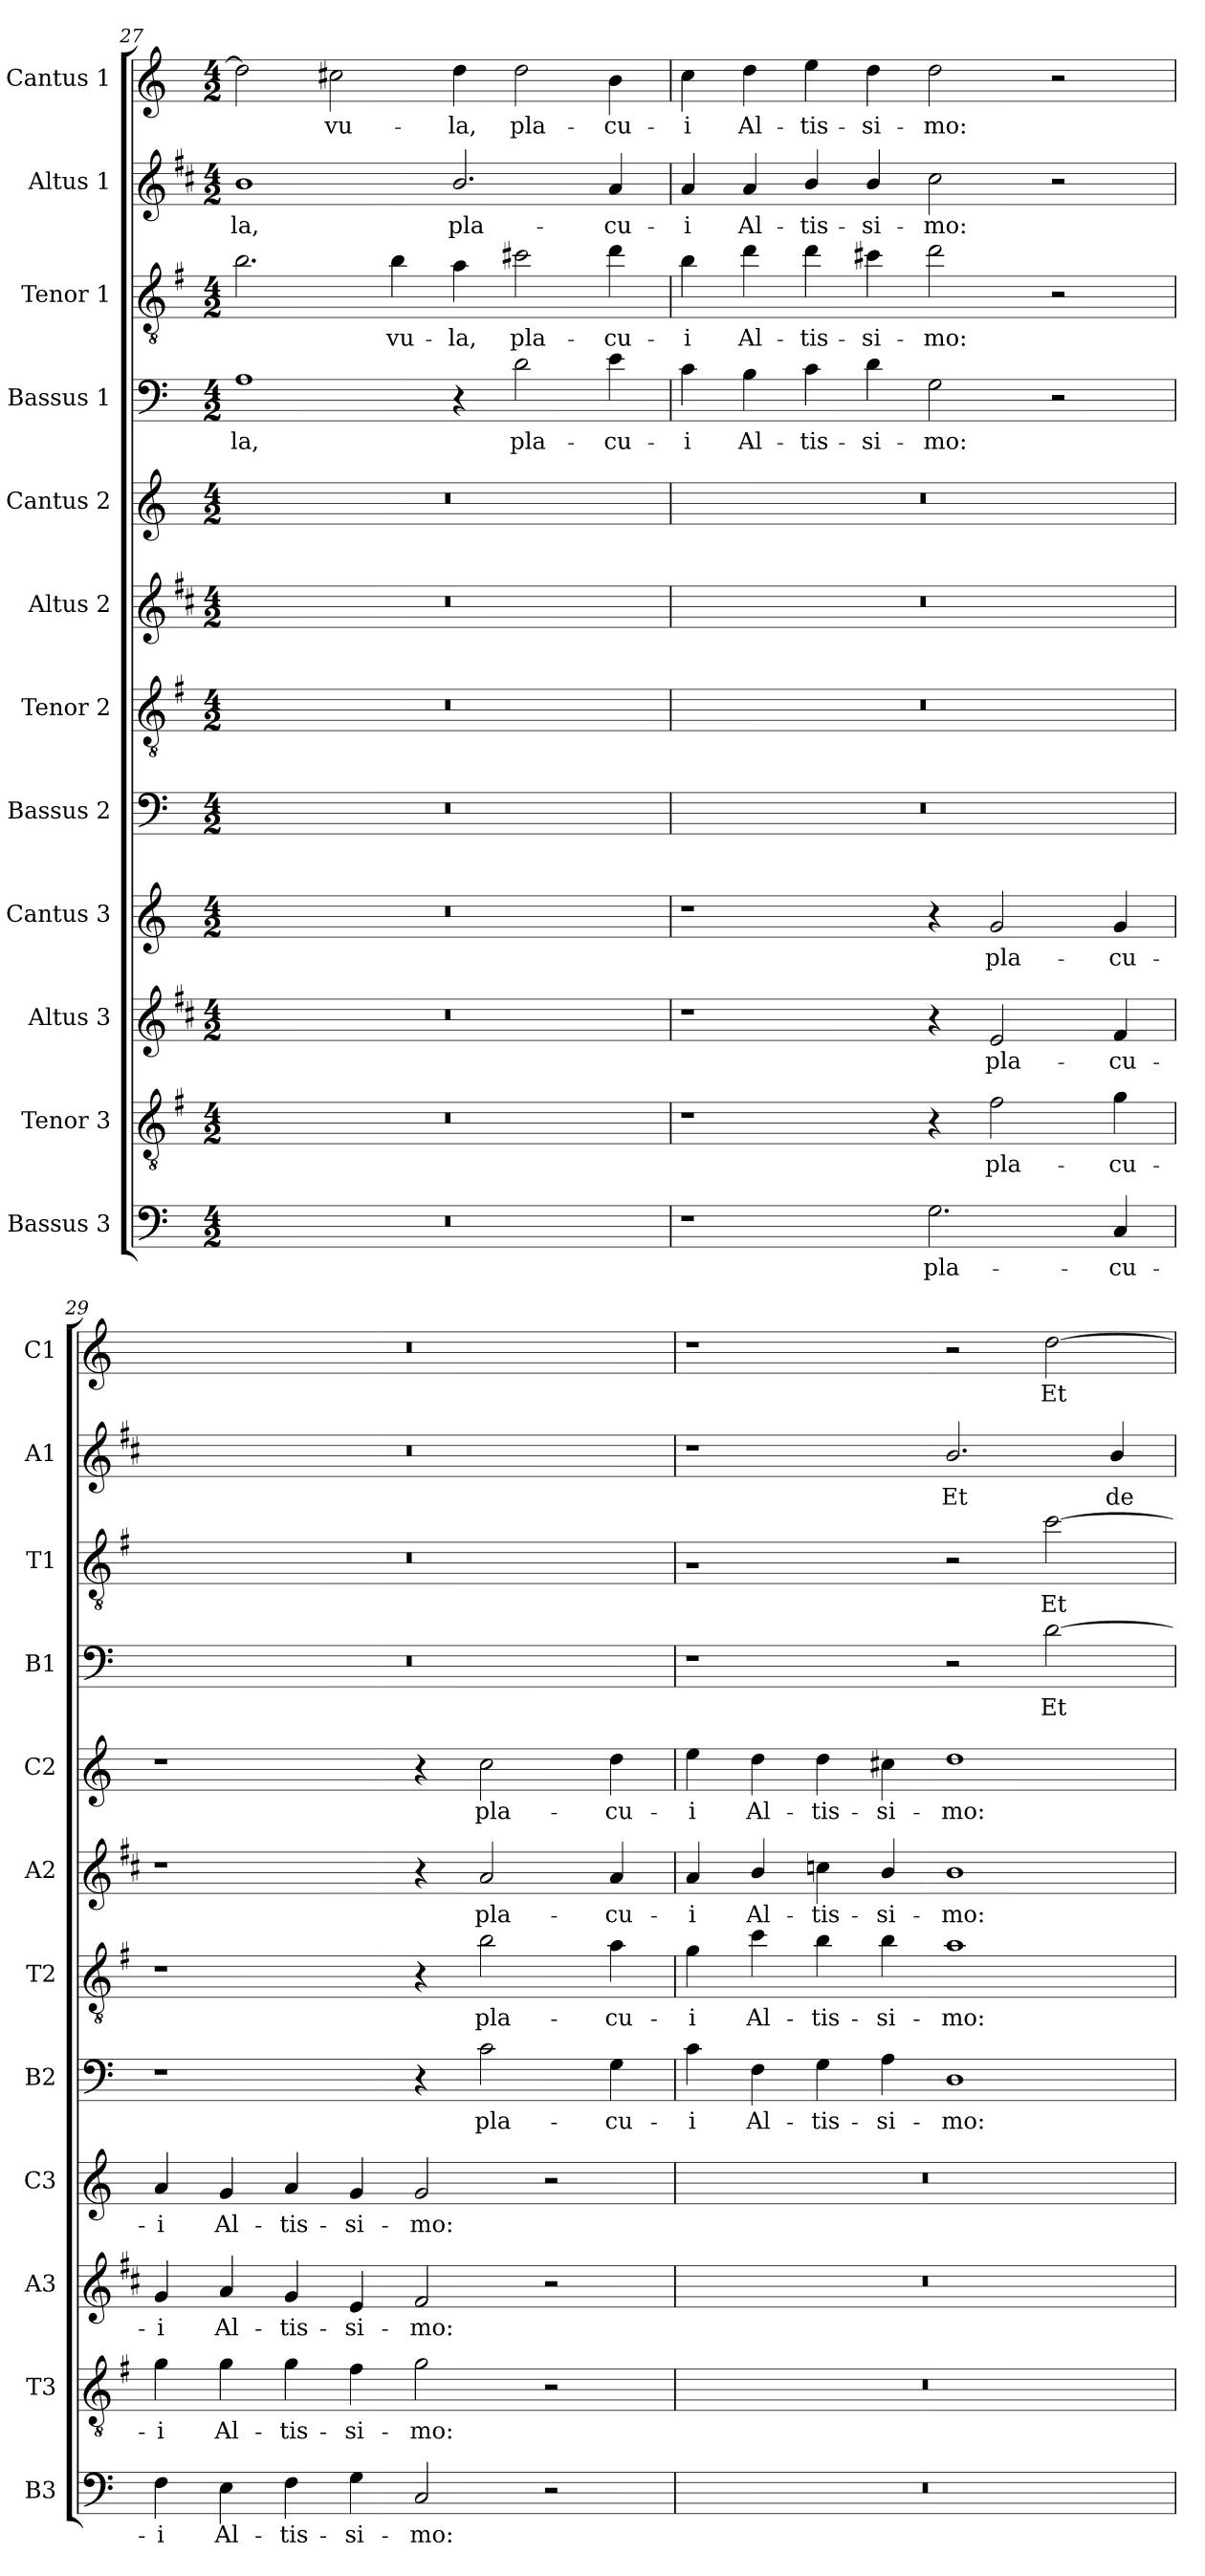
**kern	**text	**kern	**text	**kern	**text	**kern	**text	**kern	**text	**kern	**text	**kern	**text	**kern	**text	**kern	**text	**kern	**text	**kern	**text	**kern	**text
*part12	*part12	*part11	*part11	*part10	*part10	*part9	*part9	*part8	*part8	*part7	*part7	*part6	*part6	*part5	*part5	*part4	*part4	*part3	*part3	*part2	*part2	*part1	*part1
*staff12	*staff12	*staff11	*staff11	*staff10	*staff10	*staff9	*staff9	*staff8	*staff8	*staff7	*staff7	*staff6	*staff6	*staff5	*staff5	*staff4	*staff4	*staff3	*staff3	*staff2	*staff2	*staff1	*staff1
*I"Bassus 3	*	*I"Tenor 3	*	*I"Altus 3	*	*I"Cantus 3	*	*I"Bassus 2	*	*I"Tenor 2	*	*I"Altus 2	*	*I"Cantus 2	*	*I"Bassus 1	*	*I"Tenor 1	*	*I"Altus 1	*	*I"Cantus 1	*
*I'B3	*	*I'T3	*	*I'A3	*	*I'C3	*	*I'B2	*	*I'T2	*	*I'A2	*	*I'C2	*	*I'B1	*	*I'T1	*	*I'A1	*	*I'C1	*
!!LO:PB:g=z
*clefF4	*	*clefGv2	*	*clefG2	*	*clefG2	*	*clefF4	*	*clefGv2	*	*clefG2	*	*clefG2	*	*clefF4	*	*clefGv2	*	*clefG2	*	*clefG2	*
*	*	*ITrd4c7	*	*ITrd1c2	*	*	*	*	*	*ITrd4c7	*	*ITrd1c2	*	*	*	*	*	*ITrd4c7	*	*ITrd1c2	*	*	*
*k[]	*	*k[]	*	*k[]	*	*k[]	*	*k[]	*	*k[]	*	*k[]	*	*k[]	*	*k[]	*	*k[]	*	*k[]	*	*k[]	*
*C:	*	*C:	*	*C:	*	*C:	*	*C:	*	*C:	*	*C:	*	*C:	*	*C:	*	*C:	*	*C:	*	*C:	*
*M4/2	*	*M4/2	*	*M4/2	*	*M4/2	*	*M4/2	*	*M4/2	*	*M4/2	*	*M4/2	*	*M4/2	*	*M4/2	*	*M4/2	*	*M4/2	*
=27	=27	=27	=27	=27	=27	=27	=27	=27	=27	=27	=27	=27	=27	=27	=27	=27	=27	=27	=27	=27	=27	=27	=27
!	!	!	!	!	!	!	!	!	!	!	!	!	!	!	!	!	!LO:LY:b	!	!	!	!LO:LY:b	!	!
0r	.	0r	.	0r	.	0r	.	0r	.	0r	.	0r	.	0r	.	1A	-la,	2.e\	.	1a	-la,	2dd\]	.
!	!	!	!	!	!	!	!	!	!	!	!	!	!	!	!	!	!	!	!	!	!	!	!LO:LY:b
.	.	.	.	.	.	.	.	.	.	.	.	.	.	.	.	.	.	.	.	.	.	2cc#X\	-vu-
!	!	!	!	!	!	!	!	!	!	!	!	!	!	!	!	!	!	!	!LO:LY:b	!	!	!	!
.	.	.	.	.	.	.	.	.	.	.	.	.	.	.	.	.	.	4e\	-vu-	.	.	.	.
!	!	!	!	!	!	!	!	!	!	!	!	!	!	!	!	!	!	!	!LO:LY:b	!	!LO:LY:b	!	!LO:LY:b
.	.	.	.	.	.	.	.	.	.	.	.	.	.	.	.	4r	.	4d\	-la,	2.a/	pla-	4dd\	-la,
!	!	!	!	!	!	!	!	!	!	!	!	!	!	!	!	!	!LO:LY:b	!	!LO:LY:b	!	!	!	!LO:LY:b
.	.	.	.	.	.	.	.	.	.	.	.	.	.	.	.	2d\	pla-	2f#X\	pla-	.	.	2dd\	pla-
!	!	!	!	!	!	!	!	!	!	!	!	!	!	!	!	!	!LO:LY:b	!	!LO:LY:b	!	!LO:LY:b	!	!LO:LY:b
.	.	.	.	.	.	.	.	.	.	.	.	.	.	.	.	4e\	-cu-	4g\	-cu-	4g/	-cu-	4b\	-cu-
=28	=28	=28	=28	=28	=28	=28	=28	=28	=28	=28	=28	=28	=28	=28	=28	=28	=28	=28	=28	=28	=28	=28	=28
!	!	!	!	!	!	!	!	!	!	!	!	!	!	!	!	!	!LO:LY:b	!	!LO:LY:b	!	!LO:LY:b	!	!LO:LY:b
1r	.	1r	.	1r	.	1r	.	0r	.	0r	.	0r	.	0r	.	4c\	-i	4e\	-i	4g/	-i	4cc\	-i
!	!	!	!	!	!	!	!	!	!	!	!	!	!	!	!	!	!LO:LY:b	!	!LO:LY:b	!	!LO:LY:b	!	!LO:LY:b
.	.	.	.	.	.	.	.	.	.	.	.	.	.	.	.	4B\	Al-	4g\	Al-	4g/	Al-	4dd\	Al-
!	!	!	!	!	!	!	!	!	!	!	!	!	!	!	!	!	!LO:LY:b	!	!LO:LY:b	!	!LO:LY:b	!	!LO:LY:b
.	.	.	.	.	.	.	.	.	.	.	.	.	.	.	.	4c\	-tis-	4g\	-tis-	4a/	-tis-	4ee\	-tis-
!	!	!	!	!	!	!	!	!	!	!	!	!	!	!	!	!	!LO:LY:b	!	!LO:LY:b	!	!LO:LY:b	!	!LO:LY:b
.	.	.	.	.	.	.	.	.	.	.	.	.	.	.	.	4d\	-si-	4f#X\	-si-	4a/	-si-	4dd\	-si-
!	!LO:LY:b	!	!	!	!	!	!	!	!	!	!	!	!	!	!	!	!LO:LY:b	!	!LO:LY:b	!	!LO:LY:b	!	!LO:LY:b
2.G\	pla-	4r	.	4r	.	4r	.	.	.	.	.	.	.	.	.	2G\	-mo:	2g\	-mo:	2b\	-mo:	2dd\	-mo:
!	!	!	!LO:LY:b	!	!LO:LY:b	!	!LO:LY:b	!	!	!	!	!	!	!	!	!	!	!	!	!	!	!	!
.	.	2B\	pla-	2d/	pla-	2g/	pla-	.	.	.	.	.	.	.	.	.	.	.	.	.	.	.	.
.	.	.	.	.	.	.	.	.	.	.	.	.	.	.	.	2r	.	2r	.	2r	.	2r	.
!	!LO:LY:b	!	!LO:LY:b	!	!LO:LY:b	!	!LO:LY:b	!	!	!	!	!	!	!	!	!	!	!	!	!	!	!	!
4C/	-cu-	4c\	-cu-	4e/	-cu-	4g/	-cu-	.	.	.	.	.	.	.	.	.	.	.	.	.	.	.	.
=29	=29	=29	=29	=29	=29	=29	=29	=29	=29	=29	=29	=29	=29	=29	=29	=29	=29	=29	=29	=29	=29	=29	=29
!	!LO:LY:b	!	!LO:LY:b	!	!LO:LY:b	!	!LO:LY:b	!	!	!	!	!	!	!	!	!	!	!	!	!	!	!	!
4F\	-i	4c\	-i	4f/	-i	4a/	-i	1r	.	1r	.	1r	.	1r	.	0r	.	0r	.	0r	.	0r	.
!	!LO:LY:b	!	!LO:LY:b	!	!LO:LY:b	!	!LO:LY:b	!	!	!	!	!	!	!	!	!	!	!	!	!	!	!	!
4E\	Al-	4c\	Al-	4g/	Al-	4g/	Al-	.	.	.	.	.	.	.	.	.	.	.	.	.	.	.	.
!	!LO:LY:b	!	!LO:LY:b	!	!LO:LY:b	!	!LO:LY:b	!	!	!	!	!	!	!	!	!	!	!	!	!	!	!	!
4F\	-tis-	4c\	-tis-	4f/	-tis-	4a/	-tis-	.	.	.	.	.	.	.	.	.	.	.	.	.	.	.	.
!	!LO:LY:b	!	!LO:LY:b	!	!LO:LY:b	!	!LO:LY:b	!	!	!	!	!	!	!	!	!	!	!	!	!	!	!	!
4G\	-si-	4B\	-si-	4d/	-si-	4g/	-si-	.	.	.	.	.	.	.	.	.	.	.	.	.	.	.	.
!	!LO:LY:b	!	!LO:LY:b	!	!LO:LY:b	!	!LO:LY:b	!	!	!	!	!	!	!	!	!	!	!	!	!	!	!	!
2C/	-mo:	2c\	-mo:	2e/	-mo:	2g/	-mo:	4r	.	4r	.	4r	.	4r	.	.	.	.	.	.	.	.	.
!	!	!	!	!	!	!	!	!	!LO:LY:b	!	!LO:LY:b	!	!LO:LY:b	!	!LO:LY:b	!	!	!	!	!	!	!	!
.	.	.	.	.	.	.	.	2c\	pla-	2e\	pla-	2g/	pla-	2cc\	pla-	.	.	.	.	.	.	.	.
2r	.	2r	.	2r	.	2r	.	.	.	.	.	.	.	.	.	.	.	.	.	.	.	.	.
!	!	!	!	!	!	!	!	!	!LO:LY:b	!	!LO:LY:b	!	!LO:LY:b	!	!LO:LY:b	!	!	!	!	!	!	!	!
.	.	.	.	.	.	.	.	4G\	-cu-	4d\	-cu-	4g/	-cu-	4dd\	-cu-	.	.	.	.	.	.	.	.
=30	=30	=30	=30	=30	=30	=30	=30	=30	=30	=30	=30	=30	=30	=30	=30	=30	=30	=30	=30	=30	=30	=30	=30
!	!	!	!	!	!	!	!	!	!LO:LY:b	!	!LO:LY:b	!	!LO:LY:b	!	!LO:LY:b	!	!	!	!	!	!	!	!
0r	.	0r	.	0r	.	0r	.	4c\	-i	4c\	-i	4g/	-i	4ee\	-i	1r	.	1rc	.	1r	.	1r	.
!	!	!	!	!	!	!	!	!	!LO:LY:b	!	!LO:LY:b	!	!LO:LY:b	!	!LO:LY:b	!	!	!	!	!	!	!	!
.	.	.	.	.	.	.	.	4F\	Al-	4f\	Al-	4a/	Al-	4dd\	Al-	.	.	.	.	.	.	.	.
!	!	!	!	!	!	!	!	!	!LO:LY:b	!	!LO:LY:b	!	!LO:LY:b	!	!LO:LY:b	!	!	!	!	!	!	!	!
.	.	.	.	.	.	.	.	4G\	-tis-	4e\	-tis-	4b-X\	-tis-	4dd\	-tis-	.	.	.	.	.	.	.	.
!	!	!	!	!	!	!	!	!	!LO:LY:b	!	!LO:LY:b	!	!LO:LY:b	!	!LO:LY:b	!	!	!	!	!	!	!	!
.	.	.	.	.	.	.	.	4A\	-si-	4e\	-si-	4a/	-si-	4cc#X\	-si-	.	.	.	.	.	.	.	.
!	!	!	!	!	!	!	!	!	!LO:LY:b	!	!LO:LY:b	!	!LO:LY:b	!	!LO:LY:b	!	!	!	!	!	!LO:LY:b	!	!
.	.	.	.	.	.	.	.	1D	-mo:	1d	-mo:	1a	-mo:	1dd	-mo:	2r	.	2r	.	2.a/	Et	2r	.
!	!	!	!	!	!	!	!	!	!	!	!	!	!	!	!	!	!LO:LY:b	!	!LO:LY:b	!	!	!	!LO:LY:b
.	.	.	.	.	.	.	.	.	.	.	.	.	.	.	.	[2d\	Et	[2f\	Et	.	.	[2dd\	Et
!	!	!	!	!	!	!	!	!	!	!	!	!	!	!	!	!	!	!	!	!	!LO:LY:b	!	!
.	.	.	.	.	.	.	.	.	.	.	.	.	.	.	.	.	.	.	.	4a/	de	.	.
=	=	=	=	=	=	=	=	=	=	=	=	=	=	=	=	=	=	=	=	=	=	=	=
*-	*-	*-	*-	*-	*-	*-	*-	*-	*-	*-	*-	*-	*-	*-	*-	*-	*-	*-	*-	*-	*-	*-	*-
